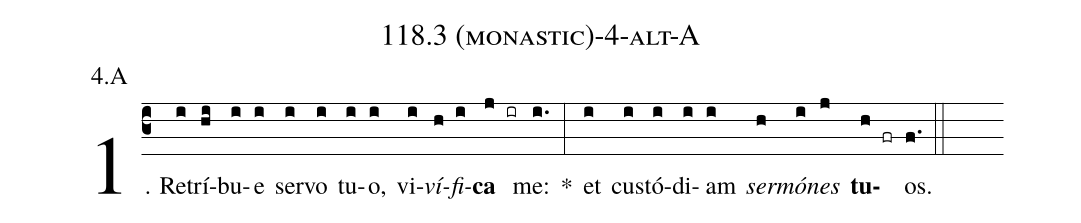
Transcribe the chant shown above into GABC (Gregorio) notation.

name: 118.3 (monastic)-4-alt-A;
annotation: 4.A;
%%
(c3)1. Re(i)trí(hi)bu(i)e(i) ser(i)vo(i) tu(i)o,(i) vi(i)<i>ví</i>(h)<i>fi</i>(i)<b>ca</b>(j ir) me:(i.) *(:) et(i) cus(i)tó(i)di(i)am(i) <i>ser</i>(h)<i>mó</i>(i)<i>nes</i>(j) <b>tu</b>(h fr)os.(f.) (::)
